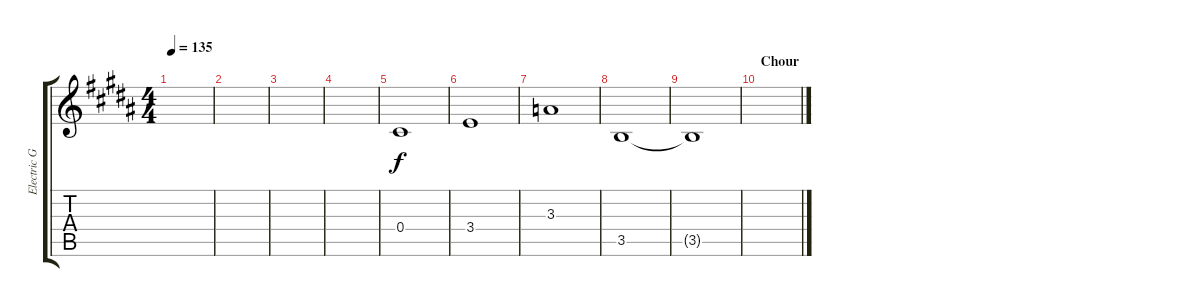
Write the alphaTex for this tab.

\track ("Electric Guitar" "Electric G") {instrument electricguitarclean}
\staff {score tabs}
\tuning (Eb4 Bb3 Gb3 Db3 Ab2 Db2) {hide}
\ts (4 4)
\tempo 135
\clef g2
\ks b
|
|
|
|
0.4.1 |
3.4.1 |
3.3.1 |
3.5.1 |
3.5{t}.1 |
\section ("" "Chour")
